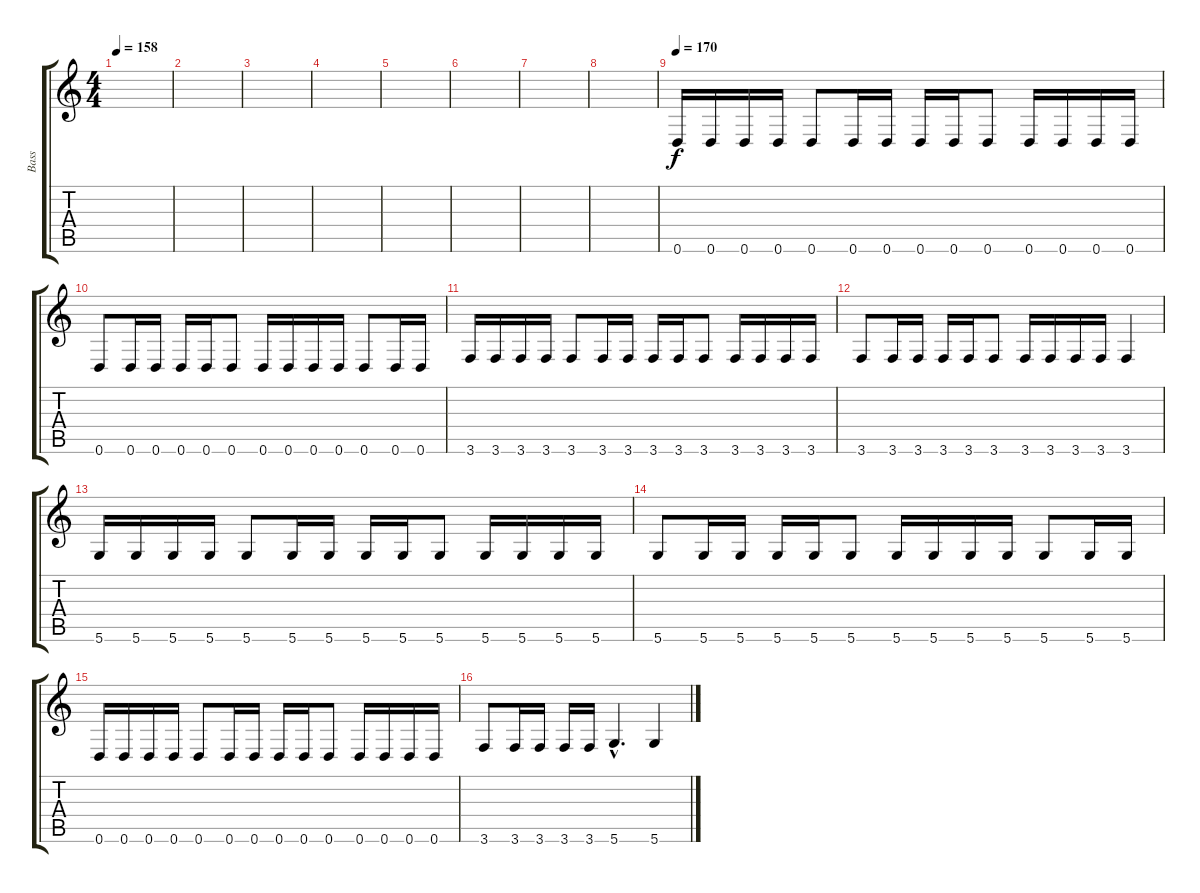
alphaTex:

\track ("Bass" "Bass") {instrument electricbassfinger}
\staff {score tabs}
\tuning (E4 B3 G3 D3 A2 D2) {hide}
\ts (4 4)
\tempo 158
\clef g2
\ks c
|
|
|
|
|
|
|
|
\tempo 170
0.6.16 0.6.16 0.6.16 0.6.16 0.6.8 0.6.16 0.6.16 0.6.16 0.6.16 0.6.8 0.6.16 0.6.16 0.6.16 0.6.16 |
0.6.8 0.6.16 0.6.16 0.6.16 0.6.16 0.6.8 0.6.16 0.6.16 0.6.16 0.6.16 0.6.8 0.6.16 0.6.16 |
3.6.16 3.6.16 3.6.16 3.6.16 3.6.8 3.6.16 3.6.16 3.6.16 3.6.16 3.6.8 3.6.16 3.6.16 3.6.16 3.6.16 |
3.6.8 3.6.16 3.6.16 3.6.16 3.6.16 3.6.8 3.6.16 3.6.16 3.6.16 3.6.16 3.6.4 |
5.6.16 5.6.16 5.6.16 5.6.16 5.6.8 5.6.16 5.6.16 5.6.16 5.6.16 5.6.8 5.6.16 5.6.16 5.6.16 5.6.16 |
5.6.8 5.6.16 5.6.16 5.6.16 5.6.16 5.6.8 5.6.16 5.6.16 5.6.16 5.6.16 5.6.8 5.6.16 5.6.16 |
0.6.16 0.6.16 0.6.16 0.6.16 0.6.8 0.6.16 0.6.16 0.6.16 0.6.16 0.6.8 0.6.16 0.6.16 0.6.16 0.6.16 |
3.6.8 3.6.16 3.6.16 3.6.16 3.6.16 5.6{hac}.4{d} 5.6.4
